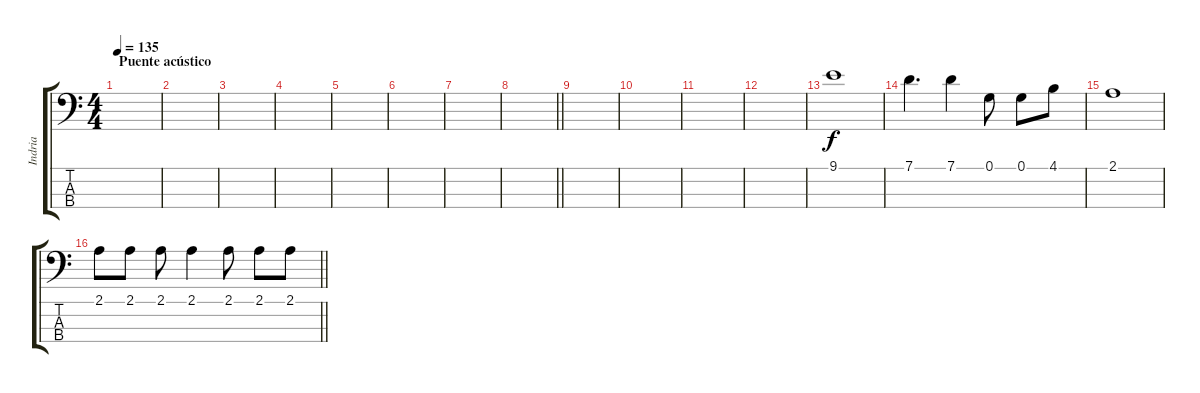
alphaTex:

\track ("Indria" "Indria") {instrument electricbasspick}
\staff {score tabs}
\tuning (G2 D2 A1 E1) {hide}
\ts (4 4)
\section ("" "Puente acústico")
\tempo 135
\clef f4
\ks c
|
|
|
|
|
|
|
\barLineRight lightlight
|
|
|
|
|
9.1.1 |
7.1.4{d} 7.1.4 0.1.8 0.1.8 4.1.8 |
2.1.1 |
\barLineRight lightlight
2.1.8 2.1.8 2.1.8 2.1.4 2.1.8 2.1.8 2.1.8
